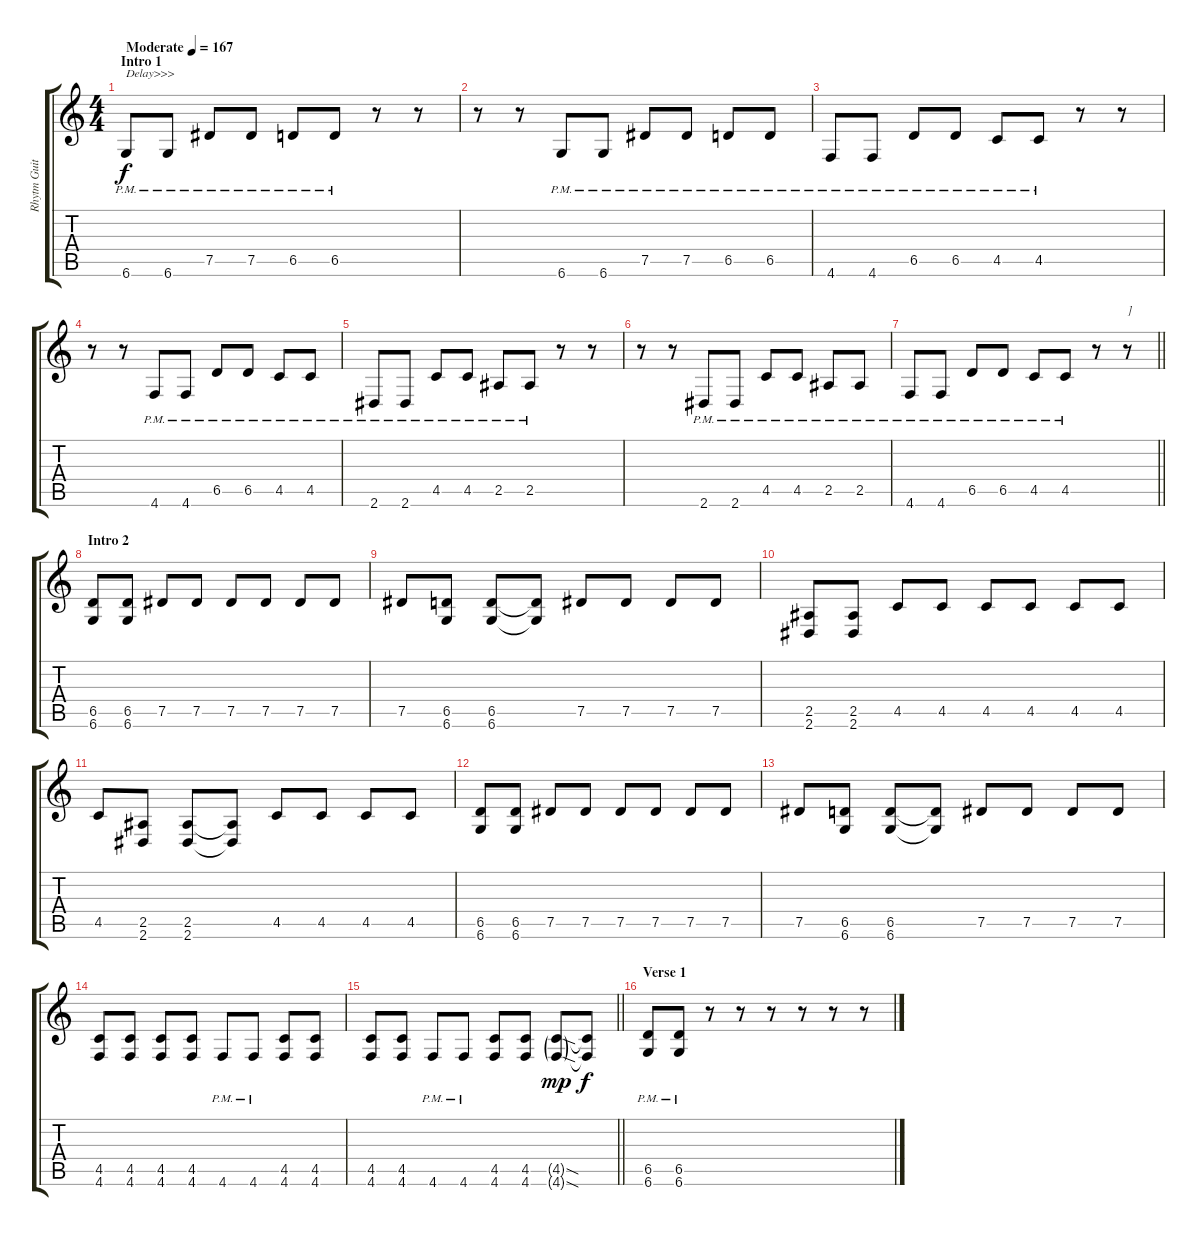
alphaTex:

\track ("Rhytm Guitar [R]" "Rhytm Guit") {instrument distortionguitar}
\staff {score tabs}
\tuning (Eb4 Bb3 Gb3 Db3 Ab2 Db2) {hide}
\ts (4 4)
\section ("" "Intro 1")
\tempo (167 "Moderate")
\clef g2
\ks c
6.6{pm}.8{txt "Delay>>>" dy f instrument distortionguitar} 6.6{pm}.8 7.5{pm}.8 7.5{pm}.8 6.5{pm}.8 6.5{pm}.8 r.8 r.8 |
r.8 r.8 6.6{pm}.8 6.6{pm}.8 7.5{pm}.8 7.5{pm}.8 6.5{pm}.8 6.5{pm}.8 |
4.6{pm}.8 4.6{pm}.8 6.5{pm}.8 6.5{pm}.8 4.5{pm}.8 4.5{pm}.8 r.8 r.8 |
r.8 r.8 4.6{pm}.8 4.6{pm}.8 6.5{pm}.8 6.5{pm}.8 4.5{pm}.8 4.5{pm}.8 |
2.6{pm}.8 2.6{pm}.8 4.5{pm}.8 4.5{pm}.8 2.5{pm}.8 2.5{pm}.8 r.8 r.8 |
r.8 r.8 2.6{pm}.8 2.6{pm}.8 4.5{pm}.8 4.5{pm}.8 2.5{pm}.8 2.5{pm}.8 |
\barLineRight lightlight
4.6{pm}.8 4.6{pm}.8 6.5{pm}.8 6.5{pm}.8 4.5{pm}.8 4.5{pm}.8 r.8 r.8{txt "]"} |
\section ("" "Intro 2")
(6.5 6.6).8 (6.5 6.6).8 7.5.8 7.5.8 7.5.8 7.5.8 7.5.8 7.5.8 |
7.5.8 (6.5 6.6).8 (6.5 6.6).8 (6.5{t} 6.6{t}).8 7.5.8 7.5.8 7.5.8 7.5.8 |
(2.5 2.6).8 (2.5 2.6).8 4.5.8 4.5.8 4.5.8 4.5.8 4.5.8 4.5.8 |
4.5.8 (2.5 2.6).8 (2.5 2.6).8 (2.5{t} 2.6{t}).8 4.5.8 4.5.8 4.5.8 4.5.8 |
(6.5 6.6).8 (6.5 6.6).8 7.5.8 7.5.8 7.5.8 7.5.8 7.5.8 7.5.8 |
7.5.8 (6.5 6.6).8 (6.5 6.6).8 (6.5{t} 6.6{t}).8 7.5.8 7.5.8 7.5.8 7.5.8 |
(4.5 4.6).8 (4.5 4.6).8 (4.5 4.6).8 (4.5 4.6).8 4.6{pm}.8 4.6{pm}.8 (4.5 4.6).8 (4.5 4.6).8 |
\barLineRight lightlight
(4.5 4.6).8 (4.5 4.6).8 4.6{pm}.8 4.6{pm}.8 (4.5 4.6).8 (4.5 4.6).8 (4.5{sod g} 4.6{sod g}).8{dy mp} (4.5{t} 4.6{t}).8{dy f} |
\section ("" "Verse 1")
(6.5{pm} 6.6{pm}).8 (6.5{pm} 6.6{pm}).8 r.8 r.8 r.8 r.8 r.8 r.8
